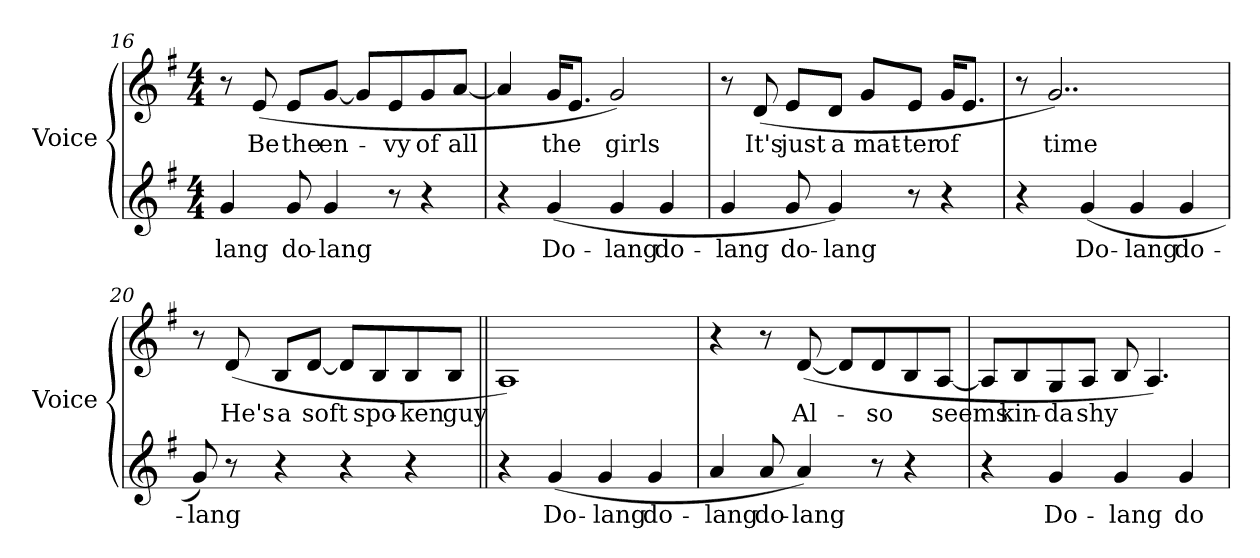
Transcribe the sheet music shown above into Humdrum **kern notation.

**kern	**text	**kern	**text
*part2	*part2	*part1	*part1
*staff2	*staff2	*staff1	*staff1
*I"Voice	*	*I"Voice	*
*I'Voice	*	*I'Voice	*
*clefG2	*	*clefG2	*
*k[f#]	*	*k[f#]	*
*G:	*	*G:	*
*M4/4	*	*M4/4	*
=16	=16	=16	=16
!	!LO:LY:b:color=#000000	!	!
4gi/	-lang	8r	.
!	!	!	!LO:LY:b:color=#000000
.	.	(8ei/	Be
!	!LO:LY:b:color=#000000	!	!
!	!	!	!LO:LY:b:color=#000000
8gi/	do-	8ei/L	the
!	!LO:LY:b:color=#000000	!	!
!	!	!	!LO:LY:b:color=#000000
4gi/	-lang	[8gi/J	en-
.	.	8gi/L]	.
!	!	!	!LO:LY:b:color=#000000
8r	.	8ei/	-vy
!	!	!	!LO:LY:b:color=#000000
4r	.	8gi/	of
!	!	!	!LO:LY:b:color=#000000
.	.	[8ai/J	all
=17	=17	=17	=17
4r	.	4ai/]	.
!	!LO:LY:b:color=#000000	!	!
!	!	!	!LO:LY:b:color=#000000
(4gi/	Do-	16gi/KL	the
.	.	8.ei/J	.
!	!LO:LY:b:color=#000000	!	!
!	!	!	!LO:LY:b:color=#000000
4gi/	-lang	2gi/)	girls
!	!LO:LY:b:color=#000000	!	!
4gi/	do-	.	.
!!LO:PB:g=z
=18	=18	=18	=18
!	!LO:LY:b:color=#000000	!	!
4gi/	-lang	8r	.
!	!	!	!LO:LY:b:color=#000000
.	.	(8di/	It's
!	!LO:LY:b:color=#000000	!	!
!	!	!	!LO:LY:b:color=#000000
8gi/	do-	8ei/L	just
!	!LO:LY:b:color=#000000	!	!
!	!	!	!LO:LY:b:color=#000000
4gi/)	-lang	8di/J	a
!	!	!	!LO:LY:b:color=#000000
.	.	8gi/L	mat-
!	!	!	!LO:LY:b:color=#000000
8r	.	8ei/J	-ter
!	!	!	!LO:LY:b:color=#000000
4r	.	16gi/KL	of
.	.	8.ei/J	.
=19	=19	=19	=19
4r	.	8r	.
!	!	!	!LO:LY:b:color=#000000
.	.	2..gi/)	time
!	!LO:LY:b:color=#000000	!	!
(4gi/	Do-	.	.
!	!LO:LY:b:color=#000000	!	!
4gi/	-lang	.	.
!	!LO:LY:b:color=#000000	!	!
4gi/	do-	.	.
=20	=20	=20	=20
!	!LO:LY:b:color=#000000	!	!
8gi/)	-lang	8r	.
!	!	!	!LO:LY:b:color=#000000
8r	.	(8di/	He's
!	!	!	!LO:LY:b:color=#000000
4r	.	8Bi/L	a
!	!	!	!LO:LY:b:color=#000000
.	.	[8di/J	soft
4r	.	8di/L]	.
!	!	!	!LO:LY:b:color=#000000
.	.	8Bi/	spo-
!	!	!	!LO:LY:b:color=#000000
4r	.	8Bi/	-ken
!	!	!	!LO:LY:b:color=#000000
.	.	8Bi/J	guy
=21||	=21||	=21||	=21||
4r	.	1Ai)	.
!	!LO:LY:b:color=#000000	!	!
(4gi/	Do-	.	.
!	!LO:LY:b:color=#000000	!	!
4gi/	-lang	.	.
!	!LO:LY:b:color=#000000	!	!
4gi/	do-	.	.
!!LO:LB:g=z
=22	=22	=22	=22
!	!LO:LY:b:color=#000000	!	!
4ai/	-lang	4r	.
!	!LO:LY:b:color=#000000	!	!
8ai/	do-	8r	.
!	!LO:LY:b:color=#000000	!	!
!	!	!	!LO:LY:b:color=#000000
4ai/)	-lang	([8di/	Al-
.	.	8di/L]	.
!	!	!	!LO:LY:b:color=#000000
8r	.	8di/	-so
4r	.	8Bi/	.
!	!	!	!LO:LY:b:color=#000000
.	.	[8Ai/J	seems
=23	=23	=23	=23
4r	.	8Ai/L]	.
!	!	!	!LO:LY:b:color=#000000
.	.	8Bi/	kin-
!	!LO:LY:b:color=#000000	!	!
!	!	!	!LO:LY:b:color=#000000
4gi/	Do-	8Gi/	-da
!	!	!	!LO:LY:b:color=#000000
.	.	8Ai/J	shy
!	!LO:LY:b:color=#000000	!	!
4gi/	-lang	8Bi/	.
.	.	4.Ai/)	.
!	!LO:LY:b:color=#000000	!	!
4gi/	do-	.	.
=	=	=	=
*-	*-	*-	*-
